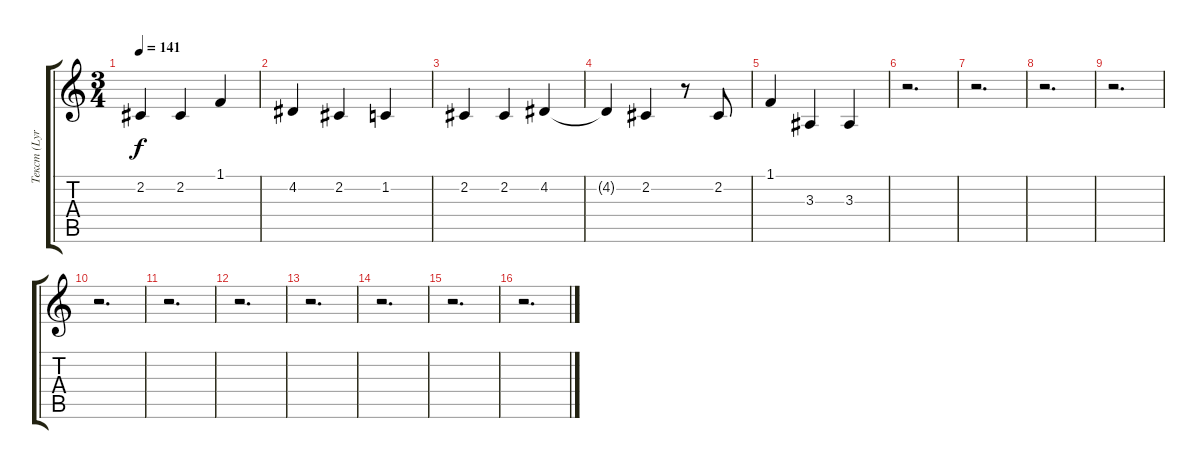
\track ("Текст (Lyrics)" "Текст (Lyr") {instrument tenorsax}
\staff {score tabs}
\tuning (E4 B3 G3 D3 A2 E2) {hide}
\ts (3 4)
\tempo 141
\clef g2
\ks c
2.2.4{dy f} 2.2.4 1.1.4 |
4.2.4 2.2.4 1.2.4 |
2.2.4 2.2.4 4.2.4 |
4.2{t}.4 2.2.4 r.8 2.2.8 |
1.1.4 3.3.4 3.3.4 |
r.2{d} |
r.2{d} |
r.2{d} |
r.2{d} |
r.2{d} |
r.2{d} |
r.2{d} |
r.2{d} |
r.2{d} |
r.2{d} |
r.2{d}
